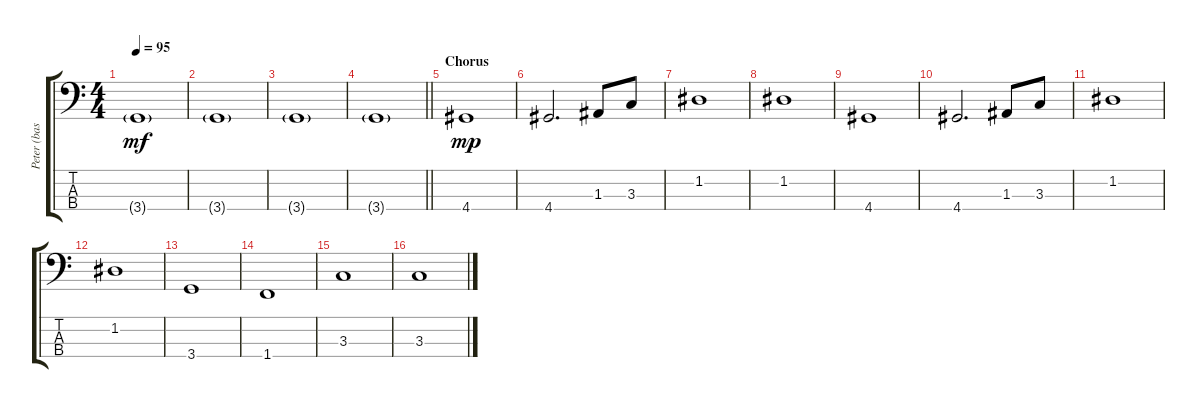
\track ("Peter (bass)" "Peter (bas") {instrument electricbassfinger}
\staff {score tabs}
\tuning (G2 D2 A1 E1) {hide}
\ts (4 4)
\tempo 95
\clef f4
\ks c
3.4{g}.1{dy mf} |
3.4{g}.1 |
3.4{g}.1 |
\barLineRight lightlight
3.4{g}.1 |
\section ("" "Chorus")
4.4.1{dy mp} |
4.4.2{d} 1.3.8 3.3.8 |
1.2.1 |
1.2.1 |
4.4.1 |
4.4.2{d} 1.3.8 3.3.8 |
1.2.1 |
1.2.1 |
3.4.1 |
1.4.1 |
3.3.1 |
3.3.1
